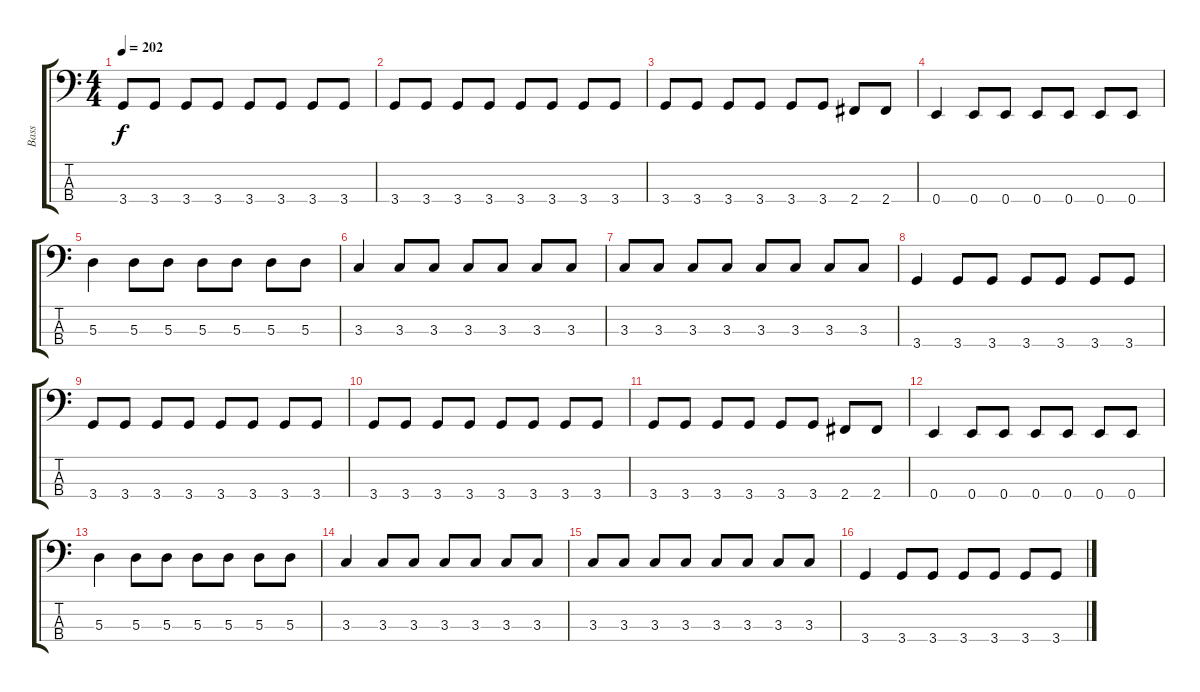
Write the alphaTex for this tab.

\track ("Bass" "Bass") {instrument electricbasspick}
\staff {score tabs}
\tuning (G2 D2 A1 E1) {hide}
\ts (4 4)
\tempo 202
\clef f4
\ks c
3.4.8{dy f} 3.4.8 3.4.8 3.4.8 3.4.8 3.4.8 3.4.8 3.4.8 |
3.4.8 3.4.8 3.4.8 3.4.8 3.4.8 3.4.8 3.4.8 3.4.8 |
3.4.8 3.4.8 3.4.8 3.4.8 3.4.8 3.4.8 2.4.8 2.4.8 |
0.4.4 0.4.8 0.4.8 0.4.8 0.4.8 0.4.8 0.4.8 |
5.3.4 5.3.8 5.3.8 5.3.8 5.3.8 5.3.8 5.3.8 |
3.3.4 3.3.8 3.3.8 3.3.8 3.3.8 3.3.8 3.3.8 |
3.3.8 3.3.8 3.3.8 3.3.8 3.3.8 3.3.8 3.3.8 3.3.8 |
3.4.4 3.4.8 3.4.8 3.4.8 3.4.8 3.4.8 3.4.8 |
3.4.8 3.4.8 3.4.8 3.4.8 3.4.8 3.4.8 3.4.8 3.4.8 |
3.4.8 3.4.8 3.4.8 3.4.8 3.4.8 3.4.8 3.4.8 3.4.8 |
3.4.8 3.4.8 3.4.8 3.4.8 3.4.8 3.4.8 2.4.8 2.4.8 |
0.4.4 0.4.8 0.4.8 0.4.8 0.4.8 0.4.8 0.4.8 |
5.3.4 5.3.8 5.3.8 5.3.8 5.3.8 5.3.8 5.3.8 |
3.3.4 3.3.8 3.3.8 3.3.8 3.3.8 3.3.8 3.3.8 |
3.3.8 3.3.8 3.3.8 3.3.8 3.3.8 3.3.8 3.3.8 3.3.8 |
3.4.4 3.4.8 3.4.8 3.4.8 3.4.8 3.4.8 3.4.8
